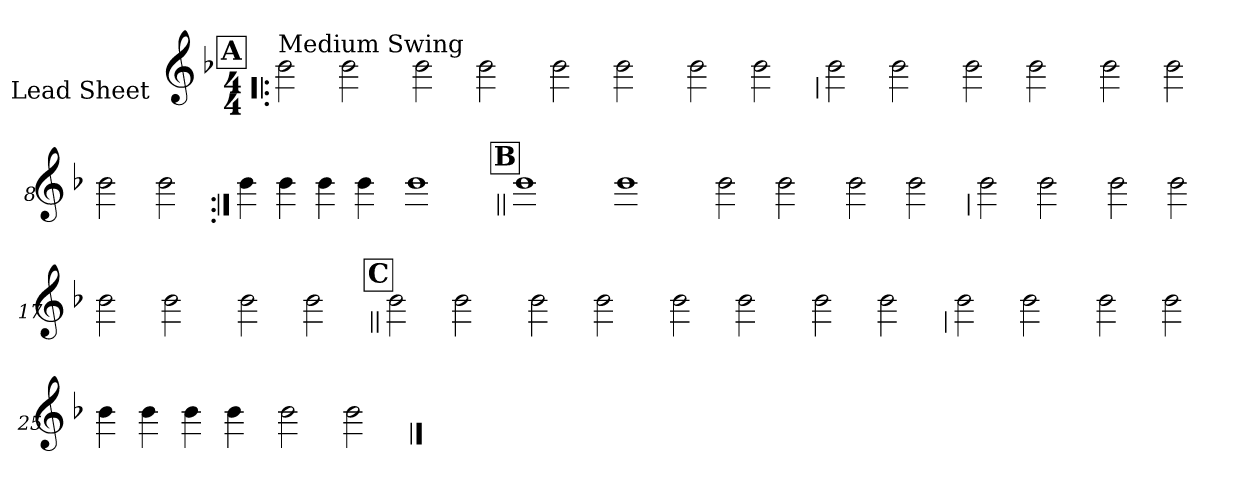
**kern
*part1
*staff1
*I"Lead Sheet
*stria0
*clefG2
*k[b-]
*F:
*M4/4
!!LO:REH:place=s1:a:t=A
=1!|:
!LO:TX:a:t=Medium Swing
2b-
2b-
=2-
2b-
2b-
=3-
2b-
2b-
=4-
2b-
2b-
!!LO:LB:g=z
=5
2b-
2b-
=6-
2b-
2b-
=7-
2b-
2b-
=8-
2b-
2b-
!!LO:LB:g=z
=9:|!
4b-
4b-
4b-
4b-
=10-
1b-
!!LO:LB:g=z
!!LO:REH:place=s1:a:t=B
=11||
1b-
=12-
1b-
=13-
2b-
2b-
=14-
2b-
2b-
!!LO:LB:g=z
=15
2b-
2b-
=16-
2b-
2b-
=17-
2b-
2b-
=18-
2b-
2b-
!!LO:LB:g=z
!!LO:REH:place=s1:a:t=C
=19||
2b-
2b-
=20-
2b-
2b-
=21-
2b-
2b-
=22-
2b-
2b-
!!LO:LB:g=z
=23
2b-
2b-
=24-
2b-
2b-
=25-
4b-
4b-
4b-
4b-
=26-
2b-
2b-
==
*-
